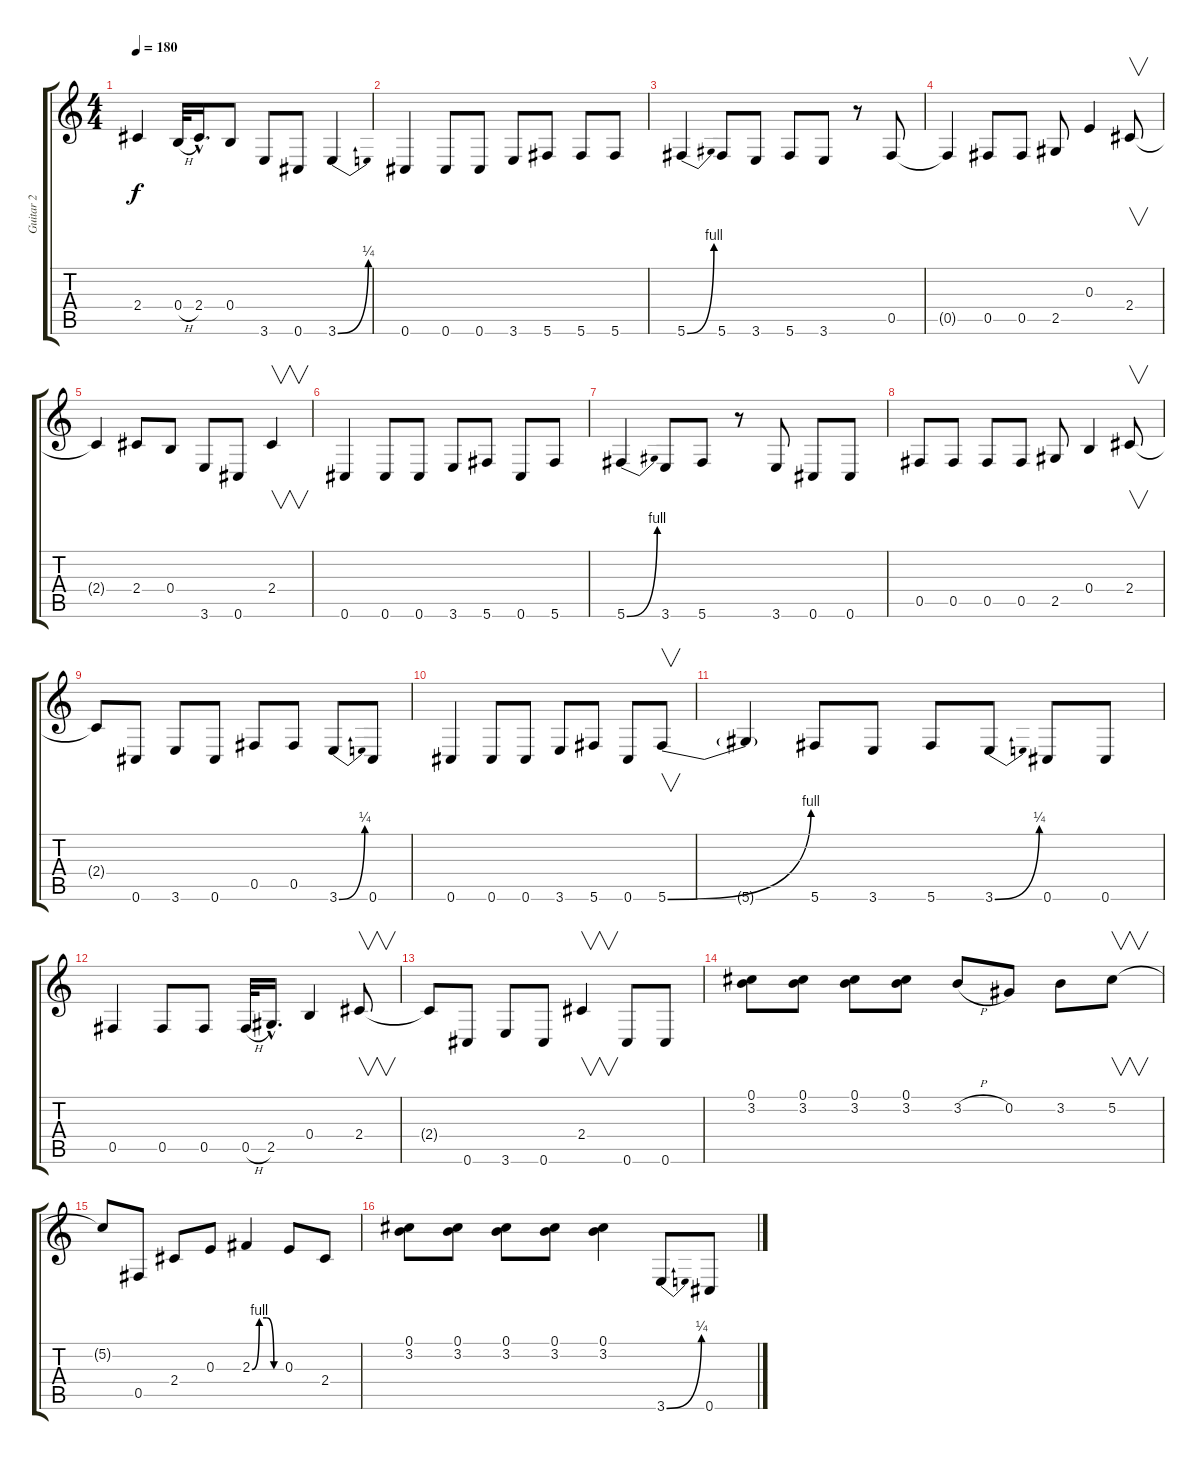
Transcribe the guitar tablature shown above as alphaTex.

\track ("Guitar 2" "Guitar 2") {instrument electricguitarclean}
\staff {score tabs}
\tuning (Db4 Ab3 E3 B2 Gb2 Db2) {hide}
\ts (4 4)
\tempo 180
\clef g2
\ks c
2.4.4{dy f} 0.4{h}.32 2.4{hac}.16{d} 0.4.8 3.6.8 0.6.8 3.6{be (bend 0 0 60 1)}.4 |
0.6.4 0.6.8 0.6.8 3.6.8 5.6.8 5.6.8 5.6.8 |
5.6{be (bend 0 0 60 4)}.4 5.6.8 3.6.8 5.6.8 3.6.8 r.8 0.5.8 |
0.5{t}.4 0.5.8 0.5.8 2.5.8 0.3.4 2.4.8{v} |
2.4{t}.4 2.4.8 0.4.8 3.6.8 0.6.8 2.4.4{v} |
0.6.4 0.6.8 0.6.8 3.6.8 5.6.8 0.6.8 5.6.8 |
5.6{be (bend 0 0 60 4)}.4 3.6.8 5.6.8 r.8 3.6.8 0.6.8 0.6.8 |
0.5.8 0.5.8 0.5.8 0.5.8 2.5.8 0.4.4 2.4.8{v} |
2.4{t}.8 0.6.8 3.6.8 0.6.8 0.5.8 0.5.8 3.6{be (bend 0 0 60 1)}.8 0.6.8 |
0.6.4 0.6.8 0.6.8 3.6.8 5.6.8 0.6.8 5.6{be (bend 0 0 60 4)}.8{v} |
5.6{t}.4 5.6.8 3.6.8 5.6.8 3.6{be (bend 0 0 60 1)}.8 0.6.8 0.6.8 |
0.5.4 0.5.8 0.5.8 0.5{h}.32 2.5{hac}.16{d} 0.4.4 2.4.8{v} |
2.4{t}.8 0.6.8 3.6.8 0.6.8 2.4.4{v} 0.6.8 0.6.8 |
(0.1 3.2).8 (0.1 3.2).8 (0.1 3.2).8 (0.1 3.2).8 3.2{h}.8 0.2.8 3.2.8 5.2.8{v} |
5.2{t}.8 0.5.8 2.4.8 0.3.8 2.3{be (custom 0 0 15 4 30 4 45 0 60 0)}.4 0.3.8 2.4.8 |
(0.1 3.2).8 (0.1 3.2).8 (0.1 3.2).8 (0.1 3.2).8 (0.1 3.2).4 3.6{be (bend 0 0 60 1)}.8 0.6.8
